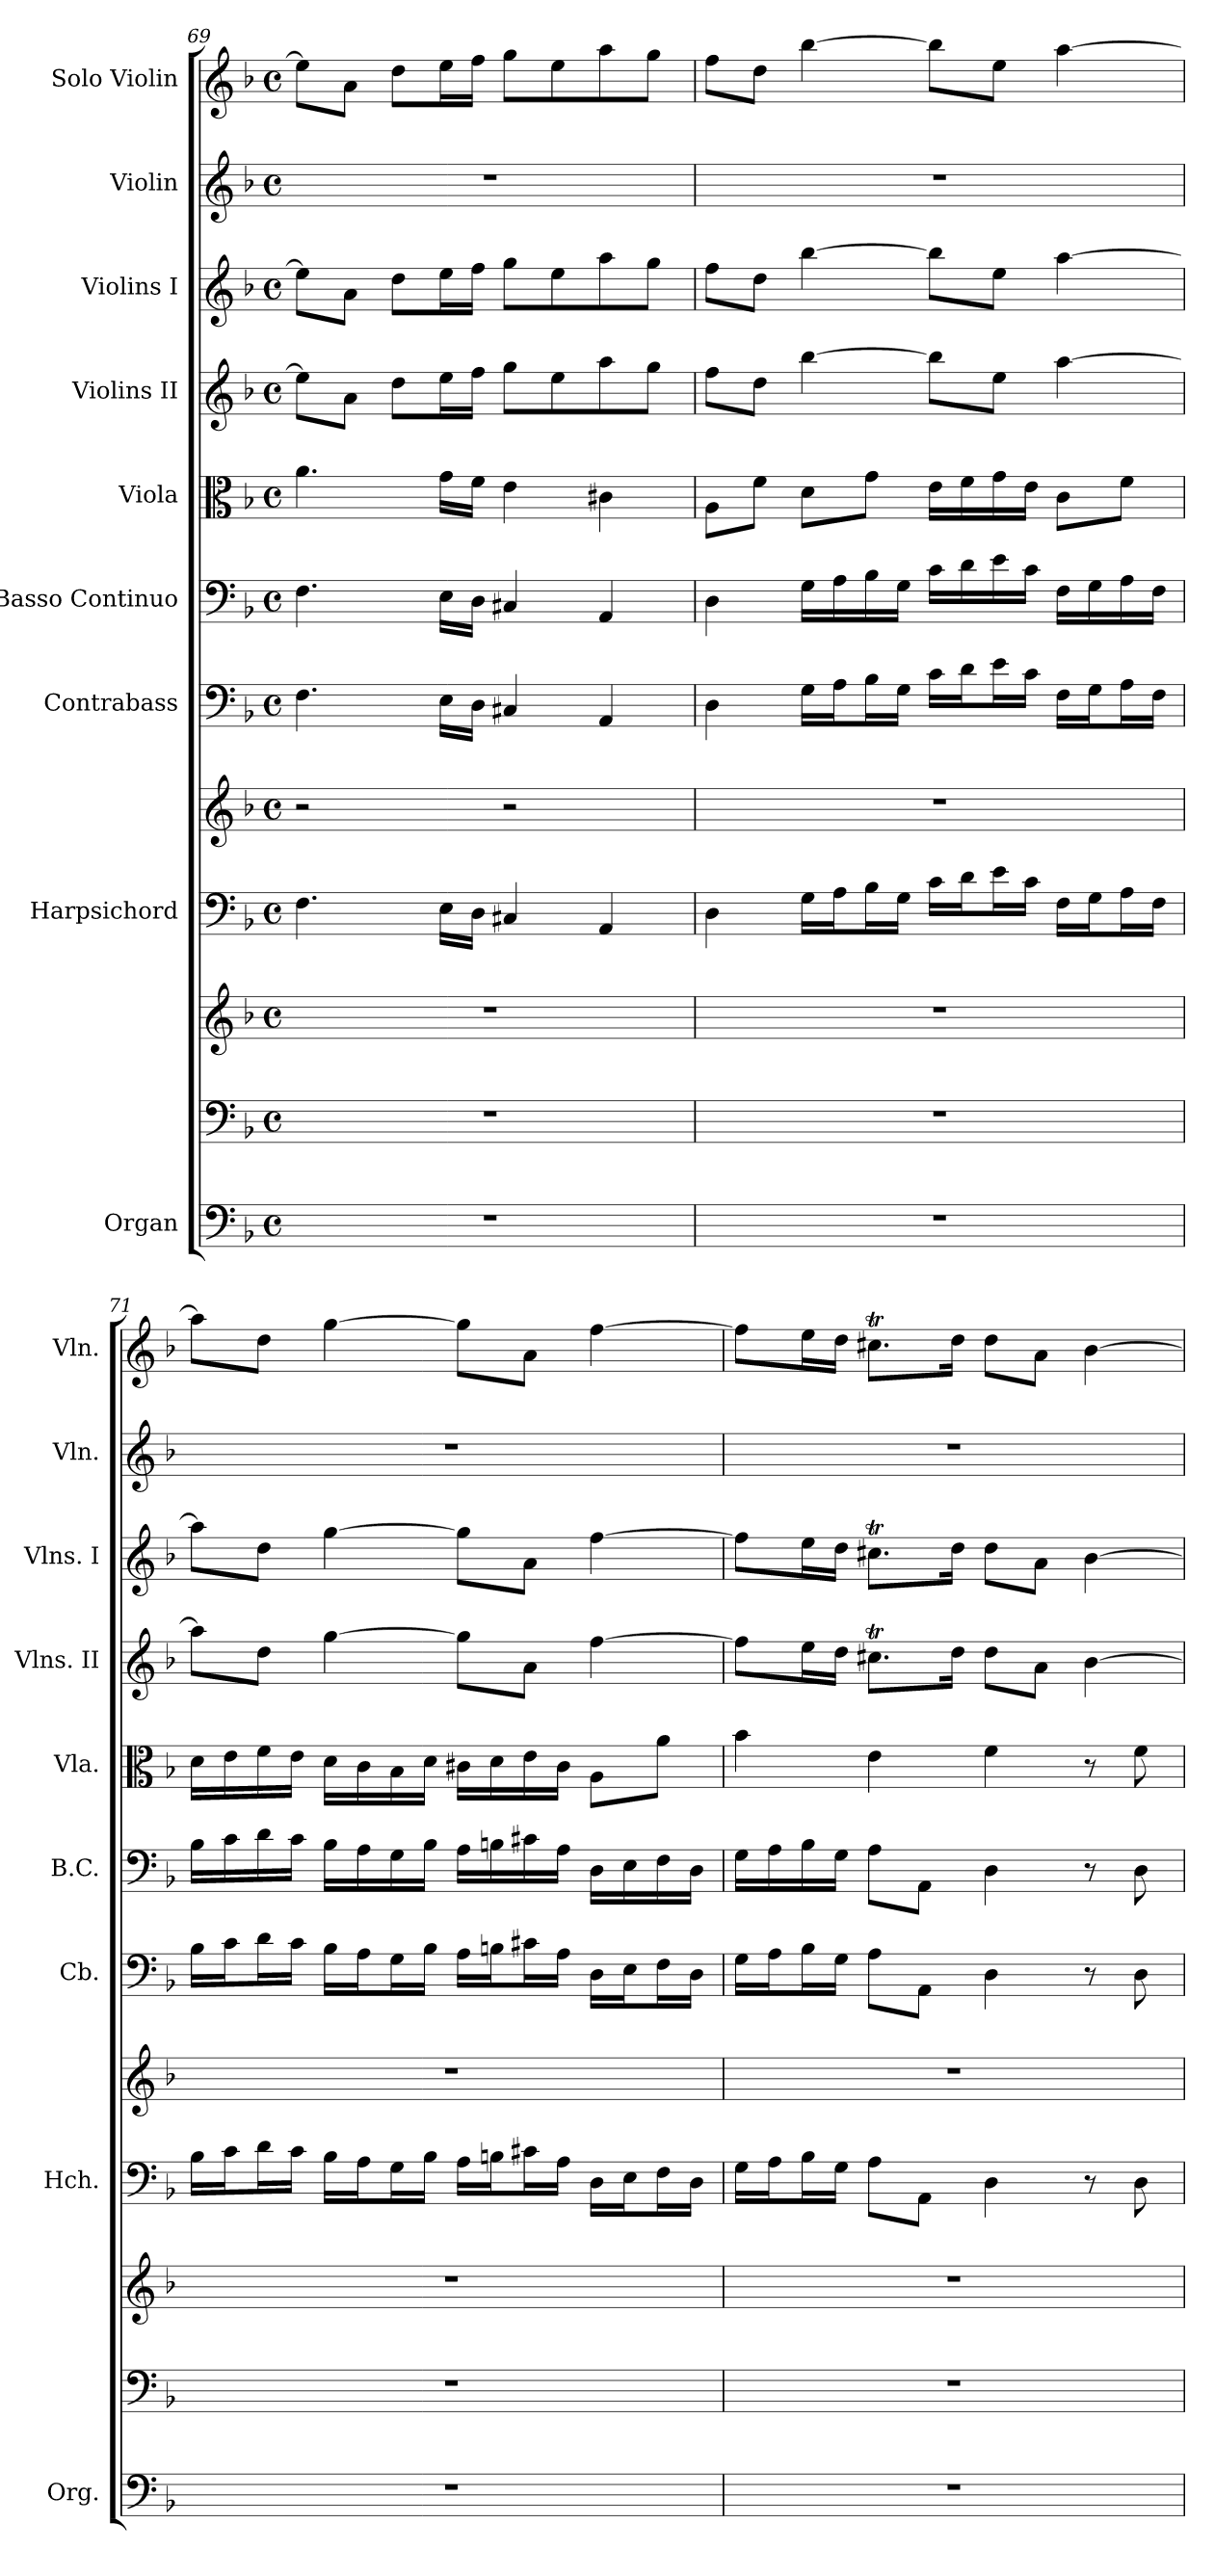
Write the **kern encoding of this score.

**kern	**kern	**kern	**kern	**kern	**kern	**kern	**kern	**kern	**kern	**kern	**kern
*part9	*part9	*part9	*part8	*part8	*part7	*part6	*part5	*part4	*part3	*part2	*part1
*staff12	*staff11	*staff10	*staff9	*staff8	*staff7	*staff6	*staff5	*staff4	*staff3	*staff2	*staff1
*I"Organ	*	*	*I"Harpsichord	*	*I"Contrabass	*I"Basso Continuo	*I"Viola	*I"Violins II	*I"Violins I	*I"Violin	*I"Solo Violin
*I'Org.	*	*	*I'Hch.	*	*I'Cb.	*I'B.C.	*I'Vla.	*I'Vlns. II	*I'Vlns. I	*I'Vln.	*I'Vln.
*clefF4	*clefF4	*clefG2	*clefF4	*clefG2	*clefF4	*clefF4	*clefC3	*clefG2	*clefG2	*clefG2	*clefG2
*	*	*	*	*	*ITrd7c12	*	*	*	*	*	*
*k[b-]	*k[b-]	*k[b-]	*k[b-]	*k[b-]	*k[b-]	*k[b-]	*k[b-]	*k[b-]	*k[b-]	*k[b-]	*k[b-]
*M4/4	*M4/4	*M4/4	*M4/4	*M4/4	*M4/4	*M4/4	*M4/4	*M4/4	*M4/4	*M4/4	*M4/4
*met(c)	*met(c)	*met(c)	*met(c)	*met(c)	*met(c)	*met(c)	*met(c)	*met(c)	*met(c)	*met(c)	*met(c)
=69	=69	=69	=69	=69	=69	=69	=69	=69	=69	=69	=69
1r	1r	1r	4.F\	2r	4.FF\	4.F\	4.a\	8ee\L]	8ee\L]	1r	8ee\L]
.	.	.	.	.	.	.	.	8a\J	8a\J	.	8a\J
.	.	.	.	.	.	.	.	8dd\L	8dd\L	.	8dd\L
.	.	.	16E\LL	.	16EE\LL	16E\LL	16g\LL	16ee\L	16ee\L	.	16ee\L
.	.	.	16D\JJ	.	16DD\JJ	16D\JJ	16f\JJ	16ff\JJ	16ff\JJ	.	16ff\JJ
.	.	.	4C#X/	2r	4CC#X/	4C#X/	4e\	8gg\L	8gg\L	.	8gg\L
.	.	.	.	.	.	.	.	8ee\	8ee\	.	8ee\
.	.	.	4AA/	.	4AAA/	4AA/	4c#X\	8aa\	8aa\	.	8aa\
.	.	.	.	.	.	.	.	8gg\J	8gg\J	.	8gg\J
=70	=70	=70	=70	=70	=70	=70	=70	=70	=70	=70	=70
1r	1r	1r	4D\	1r	4DD\	4D\	8A\L	8ff\L	8ff\L	1r	8ff\L
.	.	.	.	.	.	.	8f\J	8dd\J	8dd\J	.	8dd\J
.	.	.	16G\LL	.	16GG\LL	16G\LL	8d\L	[4bb-\	[4bb-\	.	[4bb-\
.	.	.	16A\J	.	16AA\J	16A\	.	.	.	.	.
.	.	.	16B-\L	.	16BB-\L	16B-\	8g\J	.	.	.	.
.	.	.	16G\JJ	.	16GG\JJ	16G\JJ	.	.	.	.	.
.	.	.	16c\LL	.	16C\LL	16c\LL	16e\LL	8bb-\L]	8bb-\L]	.	8bb-\L]
.	.	.	16d\J	.	16D\J	16d\	16f\	.	.	.	.
.	.	.	16e\L	.	16E\L	16e\	16g\	8ee\J	8ee\J	.	8ee\J
.	.	.	16c\JJ	.	16C\JJ	16c\JJ	16e\JJ	.	.	.	.
.	.	.	16F\LL	.	16FF\LL	16F\LL	8c\L	[4aa\	[4aa\	.	[4aa\
.	.	.	16G\J	.	16GG\J	16G\	.	.	.	.	.
.	.	.	16A\L	.	16AA\L	16A\	8f\J	.	.	.	.
.	.	.	16F\JJ	.	16FF\JJ	16F\JJ	.	.	.	.	.
!!LO:LB:g=z
=71	=71	=71	=71	=71	=71	=71	=71	=71	=71	=71	=71
1r	1r	1r	16B-\LL	1r	16BB-\LL	16B-\LL	16d\LL	8aa\L]	8aa\L]	1r	8aa\L]
.	.	.	16c\J	.	16C\J	16c\	16e\	.	.	.	.
.	.	.	16d\L	.	16D\L	16d\	16f\	8dd\J	8dd\J	.	8dd\J
.	.	.	16c\JJ	.	16C\JJ	16c\JJ	16e\JJ	.	.	.	.
.	.	.	16B-\LL	.	16BB-\LL	16B-\LL	16d\LL	[4gg\	[4gg\	.	[4gg\
.	.	.	16A\J	.	16AA\J	16A\	16c\	.	.	.	.
.	.	.	16G\L	.	16GG\L	16G\	16B-\	.	.	.	.
.	.	.	16B-\JJ	.	16BB-\JJ	16B-\JJ	16d\JJ	.	.	.	.
.	.	.	16A\LL	.	16AA\LL	16A\LL	16c#X\LL	8gg\L]	8gg\L]	.	8gg\L]
.	.	.	16Bn\J	.	16BBn\J	16Bn\	16d\	.	.	.	.
.	.	.	16c#X\L	.	16C#X\L	16c#X\	16e\	8a\J	8a\J	.	8a\J
.	.	.	16A\JJ	.	16AA\JJ	16A\JJ	16c#\JJ	.	.	.	.
.	.	.	16D\LL	.	16DD\LL	16D\LL	8A\L	[4ff\	[4ff\	.	[4ff\
.	.	.	16E\J	.	16EE\J	16E\	.	.	.	.	.
.	.	.	16F\L	.	16FF\L	16F\	8a\J	.	.	.	.
.	.	.	16D\JJ	.	16DD\JJ	16D\JJ	.	.	.	.	.
=72	=72	=72	=72	=72	=72	=72	=72	=72	=72	=72	=72
1r	1r	1r	16G\LL	1r	16GG\LL	16G\LL	4b-\	8ff\L]	8ff\L]	1r	8ff\L]
.	.	.	16A\J	.	16AA\J	16A\	.	.	.	.	.
.	.	.	16B-\L	.	16BB-\L	16B-\	.	16ee\L	16ee\L	.	16ee\L
.	.	.	16G\JJ	.	16GG\JJ	16G\JJ	.	16dd\JJ	16dd\JJ	.	16dd\JJ
.	.	.	8A\L	.	8AA\L	8A\L	4e\	8.cc#Xt\L	8.cc#Xt\L	.	8.cc#Xt\L
.	.	.	8AA\J	.	8AAA\J	8AA\J	.	.	.	.	.
.	.	.	.	.	.	.	.	16dd\Jk	16dd\Jk	.	16dd\Jk
.	.	.	4D\	.	4DD\	4D\	4f\	8dd\L	8dd\L	.	8dd\L
.	.	.	.	.	.	.	.	8a\J	8a\J	.	8a\J
.	.	.	8r	.	8r	8r	8r	[4b-\	[4b-\	.	[4b-\
.	.	.	8D\	.	8DD\	8D\	8f\	.	.	.	.
=	=	=	=	=	=	=	=	=	=	=	=
*-	*-	*-	*-	*-	*-	*-	*-	*-	*-	*-	*-
